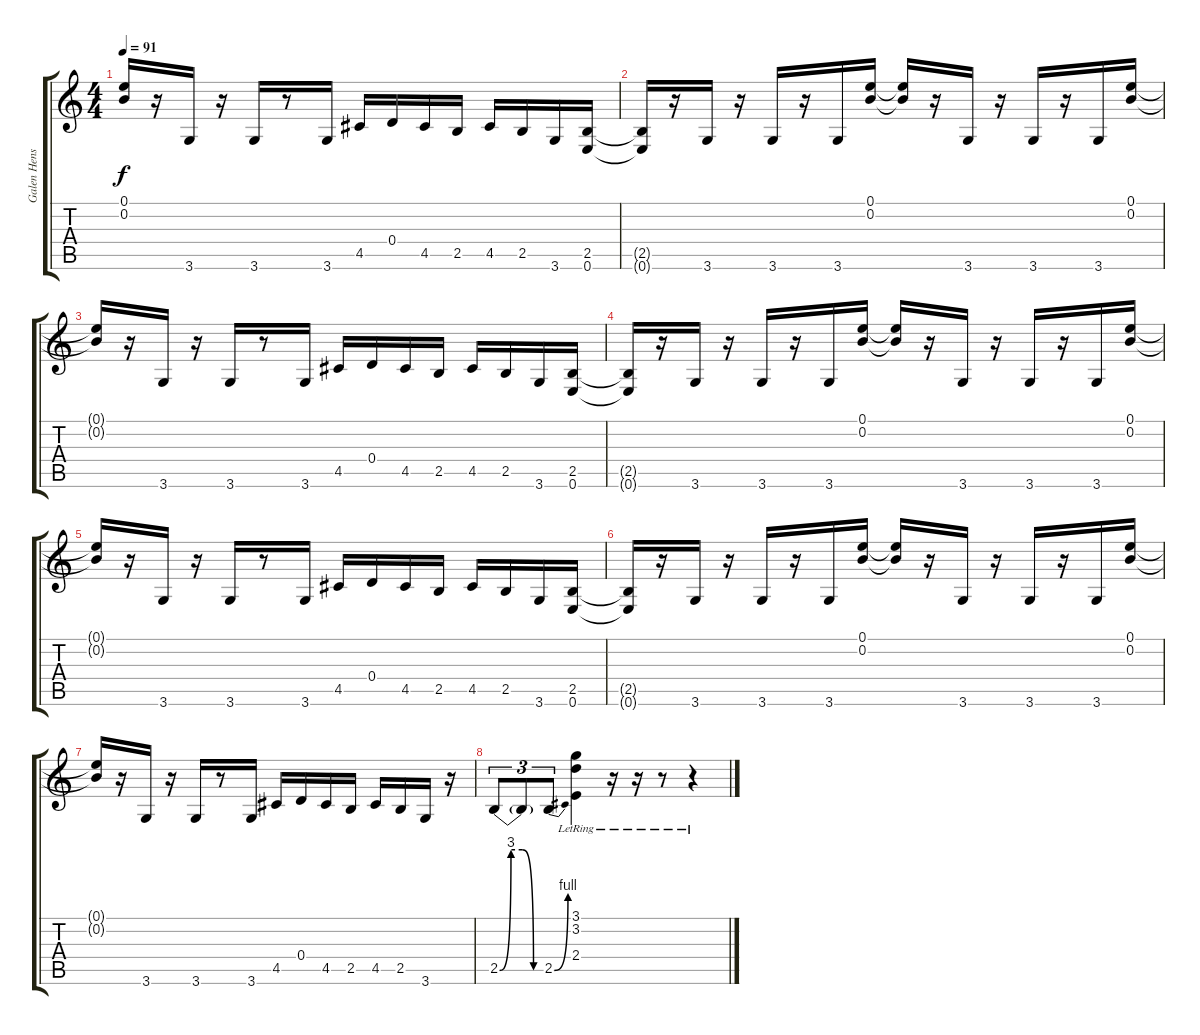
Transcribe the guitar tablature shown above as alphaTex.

\track ("Galen Henson" "Galen Hens") {instrument overdrivenguitar}
\staff {score tabs}
\tuning (E4 B3 G3 D3 A2 E2) {hide}
\ts (4 4)
\tempo 91
\clef g2
\ks c
(0.1{t} 0.2{t}).16{dy f} r.16 3.6.16 r.16 3.6.16 r.8 3.6.16 4.5.16 0.4.16 4.5.16 2.5.16 4.5.16 2.5.16 3.6.16 (2.5 0.6).16 |
(2.5{t} 0.6{t}).16 r.16 3.6.16 r.16 3.6.16 r.16 3.6.16 (0.1 0.2).16 (0.1{t} 0.2{t}).16 r.16 3.6.16 r.16 3.6.16 r.16 3.6.16 (0.1 0.2).16 |
(0.1{t} 0.2{t}).16 r.16 3.6.16 r.16 3.6.16 r.8 3.6.16 4.5.16 0.4.16 4.5.16 2.5.16 4.5.16 2.5.16 3.6.16 (2.5 0.6).16 |
(2.5{t} 0.6{t}).16 r.16 3.6.16 r.16 3.6.16 r.16 3.6.16 (0.1 0.2).16 (0.1{t} 0.2{t}).16 r.16 3.6.16 r.16 3.6.16 r.16 3.6.16 (0.1 0.2).16 |
(0.1{t} 0.2{t}).16 r.16 3.6.16 r.16 3.6.16 r.8 3.6.16 4.5.16 0.4.16 4.5.16 2.5.16 4.5.16 2.5.16 3.6.16 (2.5 0.6).16 |
(2.5{t} 0.6{t}).16 r.16 3.6.16 r.16 3.6.16 r.16 3.6.16 (0.1 0.2).16 (0.1{t} 0.2{t}).16 r.16 3.6.16 r.16 3.6.16 r.16 3.6.16 (0.1 0.2).16 |
(0.1{t} 0.2{t}).16 r.16 3.6.16 r.16 3.6.16 r.8 3.6.16 4.5.16 0.4.16 4.5.16 2.5.16 4.5.16 2.5.16 3.6.16 r.16 |
2.5{be (custom 0 0 15 12 30 12 45 0 60 0)}.8{tu (3 2)} 2.5{t}.8{tu (3 2)} 2.5{be (bend 0 0 60 4)}.8{tu (3 2)} (3.1{lr} 3.2{lr} 2.4{lr}).4 r.16 r.16 r.8 r.4
